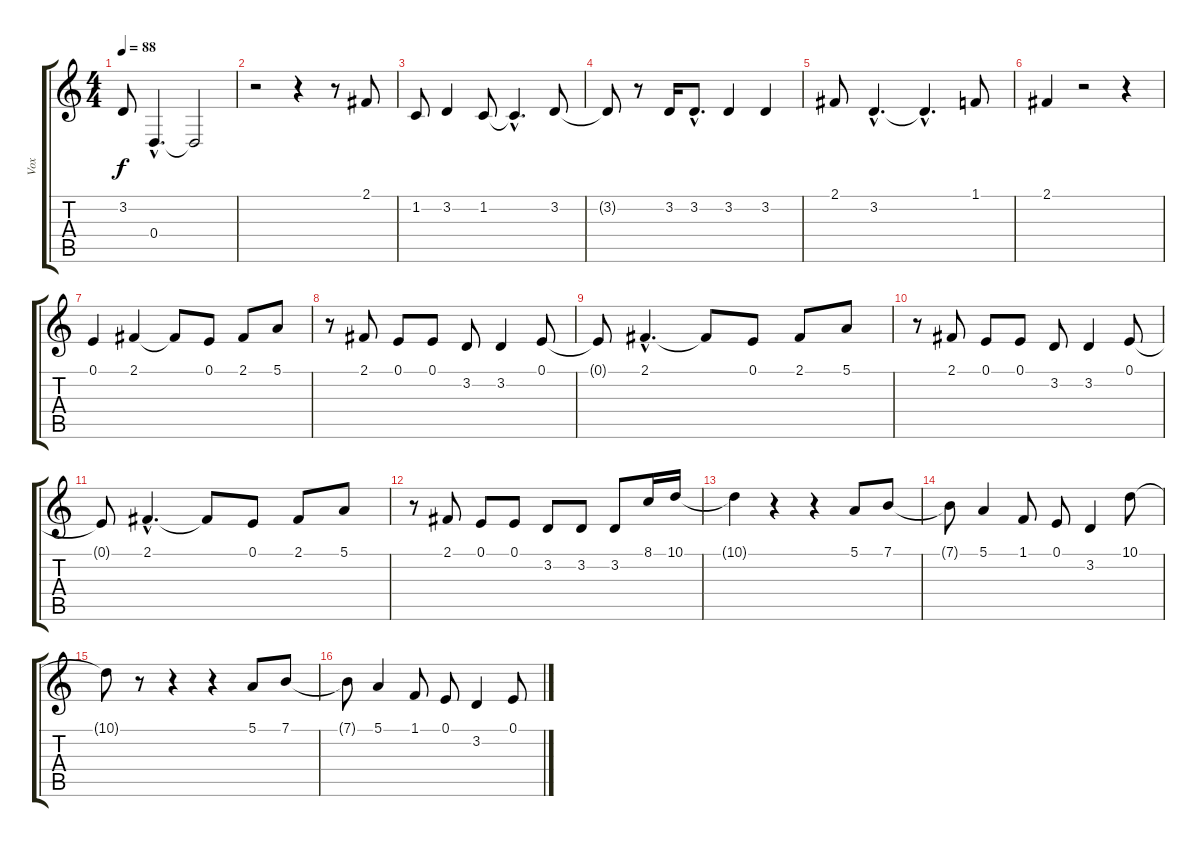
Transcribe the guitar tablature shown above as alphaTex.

\track ("Vox" "Vox") {instrument drawbarorgan}
\staff {score tabs}
\tuning (E4 B3 G3 D3 A2 E2) {hide}
\ts (4 4)
\tempo 88
\clef g2
\ks c
3.2.8{dy f} 0.4{hac}.4{d} 0.4{t}.2 |
r.2 r.4 r.8 2.1.8 |
1.2.8 3.2.4 1.2.8 1.2{hac t}.4{d} 3.2.8 |
3.2{t}.8 r.8 3.2.16 3.2{hac}.8{d} 3.2.4 3.2.4 |
2.1.8 3.2{hac}.4{d} 3.2{hac t}.4{d} 1.1.8 |
2.1.4 r.2 r.4 |
0.1.4 2.1.4 2.1{t}.8 0.1.8 2.1.8 5.1.8 |
r.8 2.1.8 0.1.8 0.1.8 3.2.8 3.2.4 0.1.8 |
0.1{t}.8 2.1{hac}.4{d} 2.1{t}.8 0.1.8 2.1.8 5.1.8 |
r.8 2.1.8 0.1.8 0.1.8 3.2.8 3.2.4 0.1.8 |
0.1{t}.8 2.1{hac}.4{d} 2.1{t}.8 0.1.8 2.1.8 5.1.8 |
r.8 2.1.8 0.1.8 0.1.8 3.2.8 3.2.8 3.2.8 8.1.16 10.1.16 |
10.1{t}.4 r.4 r.4 5.1.8 7.1.8 |
7.1{t}.8 5.1.4 1.1.8 0.1.8 3.2.4 10.1.8 |
10.1{t}.8 r.8 r.4 r.4 5.1.8 7.1.8 |
7.1{t}.8 5.1.4 1.1.8 0.1.8 3.2.4 0.1.8
